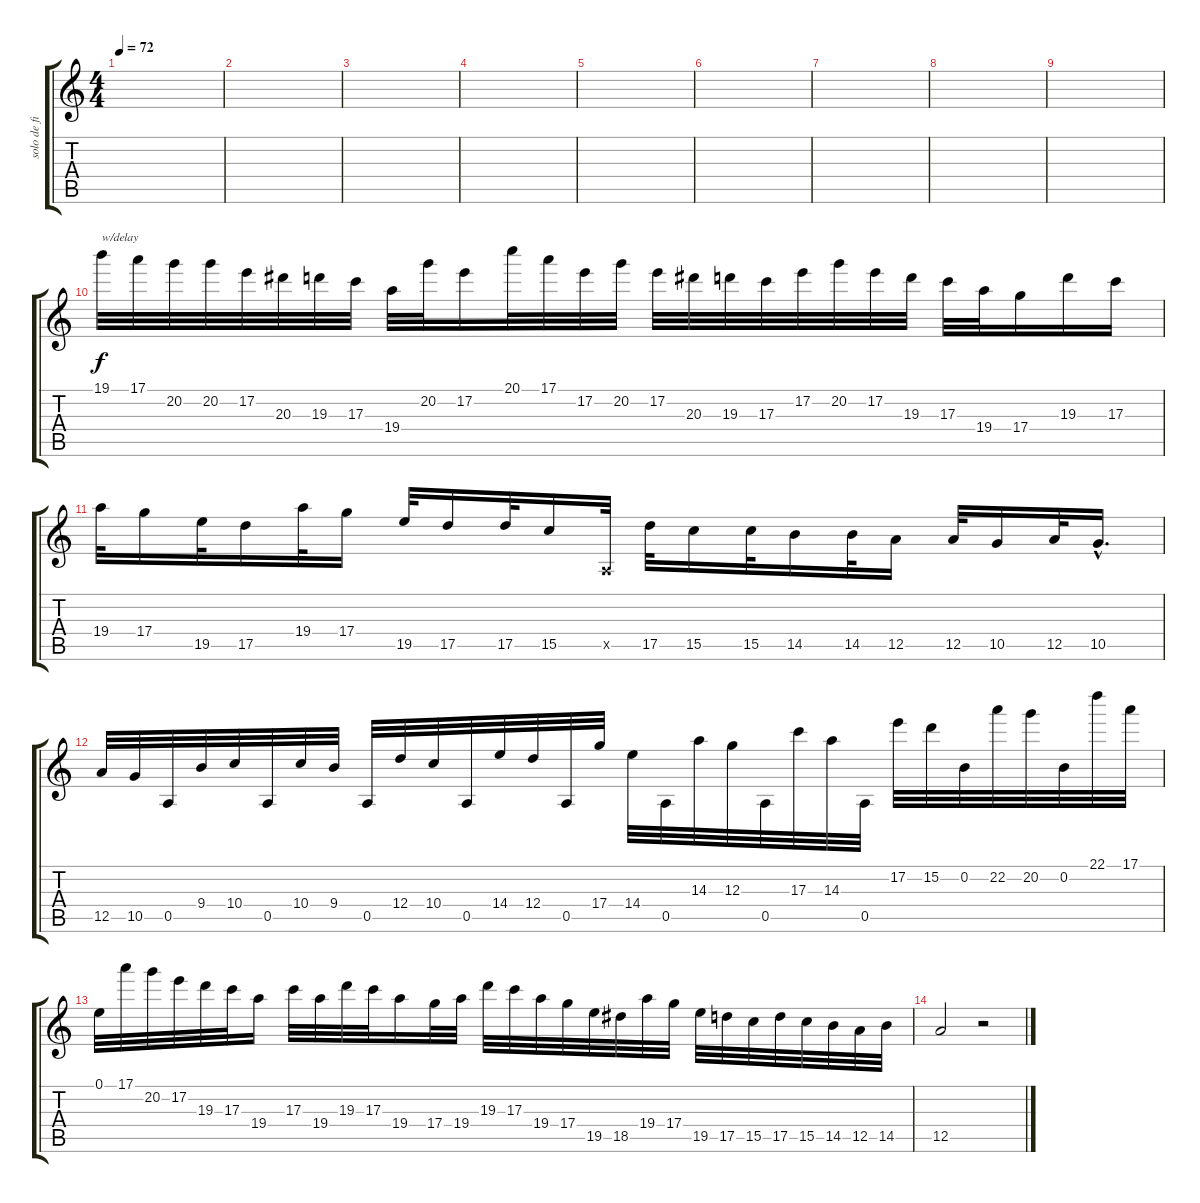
\track ("solo de fin2" "solo de fi") {instrument distortionguitar}
\staff {score tabs}
\tuning (E4 B3 G3 D3 A2 E2) {hide}
\ts (4 4)
\tempo 72
\clef g2
\ks c
|
|
|
|
|
|
|
|
|
19.1.32{txt "w/delay"} 17.1.32 20.2.32 20.2.32 17.2.32 20.3.32 19.3.32 17.3.32 19.4.32 20.2.32 17.2.16 20.1.32 17.1.32 17.2.32 20.2.32 17.2.32 20.3.32 19.3.32 17.3.32 17.2.32 20.2.32 17.2.32 19.3.32 17.3.32 19.4.32 17.4.16 19.3.16 17.3.16 |
19.4.32 17.4.16 19.5.32 17.5.16 19.4.32 17.4.16 19.5.32 17.5.16 17.5.32 15.5.16 0.5{x}.32 17.5.32 15.5.16 15.5.32 14.5.16 14.5.32 12.5.16 12.5.32 10.5.16 12.5.32 10.5{hac}.16{d} |
12.5.32 10.5.32 0.5.32 9.4.32 10.4.32 0.5.32 10.4.32 9.4.32 0.5.32 12.4.32 10.4.32 0.5.32 14.4.32 12.4.32 0.5.32 17.4.32 14.4.32 0.5.32 14.3.32 12.3.32 0.5.32 17.3.32 14.3.32 0.5.32 17.2.32 15.2.32 0.2.32 22.2.32 20.2.32 0.2.32 22.1.32 17.1.32 |
0.1.32 17.1.32 20.2.32 17.2.32 19.3.32 17.3.32 19.4.16 17.3.32 19.4.32 19.3.32 17.3.32 19.4.16 17.4.32 19.4.32 19.3.32 17.3.32 19.4.32 17.4.32 19.5.32 18.5.32 19.4.32 17.4.32 19.5.32 17.5.32 15.5.32 17.5.32 15.5.32 14.5.32 12.5.32 14.5.32 |
12.5.2 r.2
